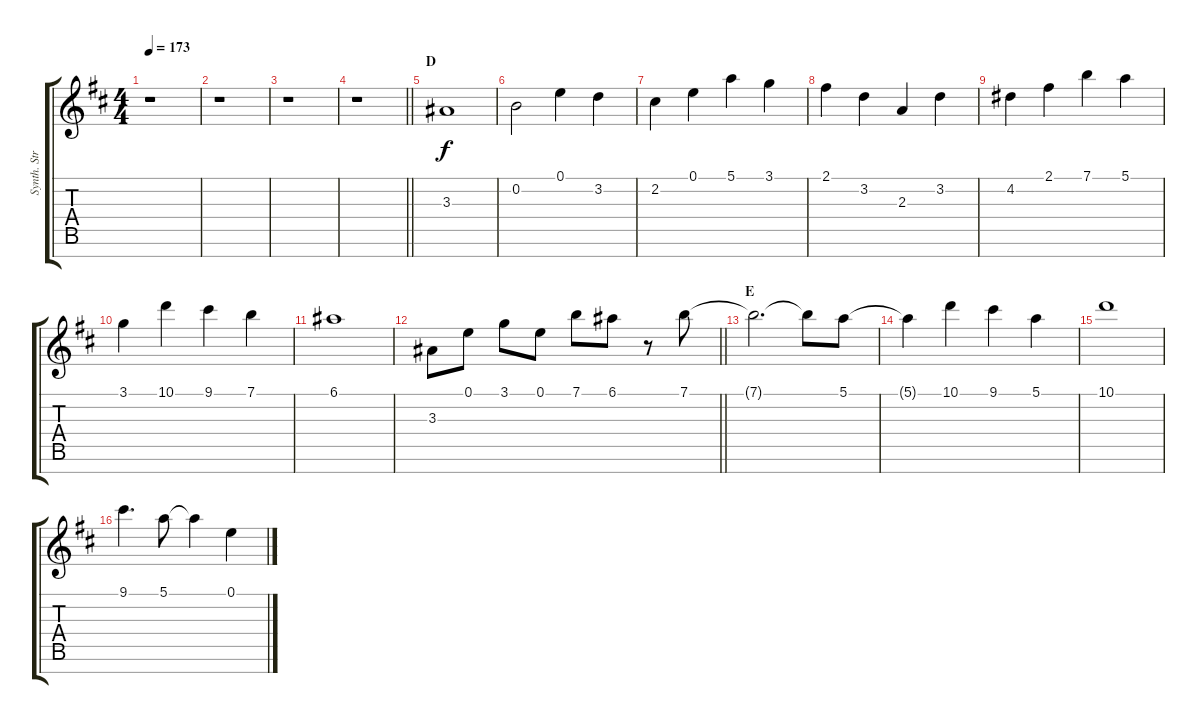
\track ("Synth. Strings" "Synth. Str") {instrument stringensemble1}
\staff {score tabs}
\tuning (E5 B4 G4 D4 A3 E3 B2) {hide}
\ts (4 4)
\tempo 173
\clef g2
\ks d
r.1{dy f} |
r.1 |
r.1 |
\barLineRight lightlight
r.1 |
\section ("" "D")
3.3.1 |
0.2.2 0.1.4 3.2.4 |
2.2.4 0.1.4 5.1.4 3.1.4 |
2.1.4 3.2.4 2.3.4 3.2.4 |
4.2.4 2.1.4 7.1.4 5.1.4 |
3.1.4 10.1.4 9.1.4 7.1.4 |
6.1.1 |
\barLineRight lightlight
3.3.8 0.1.8 3.1.8 0.1.8 7.1.8 6.1.8 r.8 7.1.8 |
\section ("" "E")
7.1{t}.2{d} 7.1{t}.8 5.1.8 |
5.1{t}.4 10.1.4 9.1.4 5.1.4 |
10.1.1 |
9.1.4{d} 5.1.8 5.1{t}.4 0.1.4
